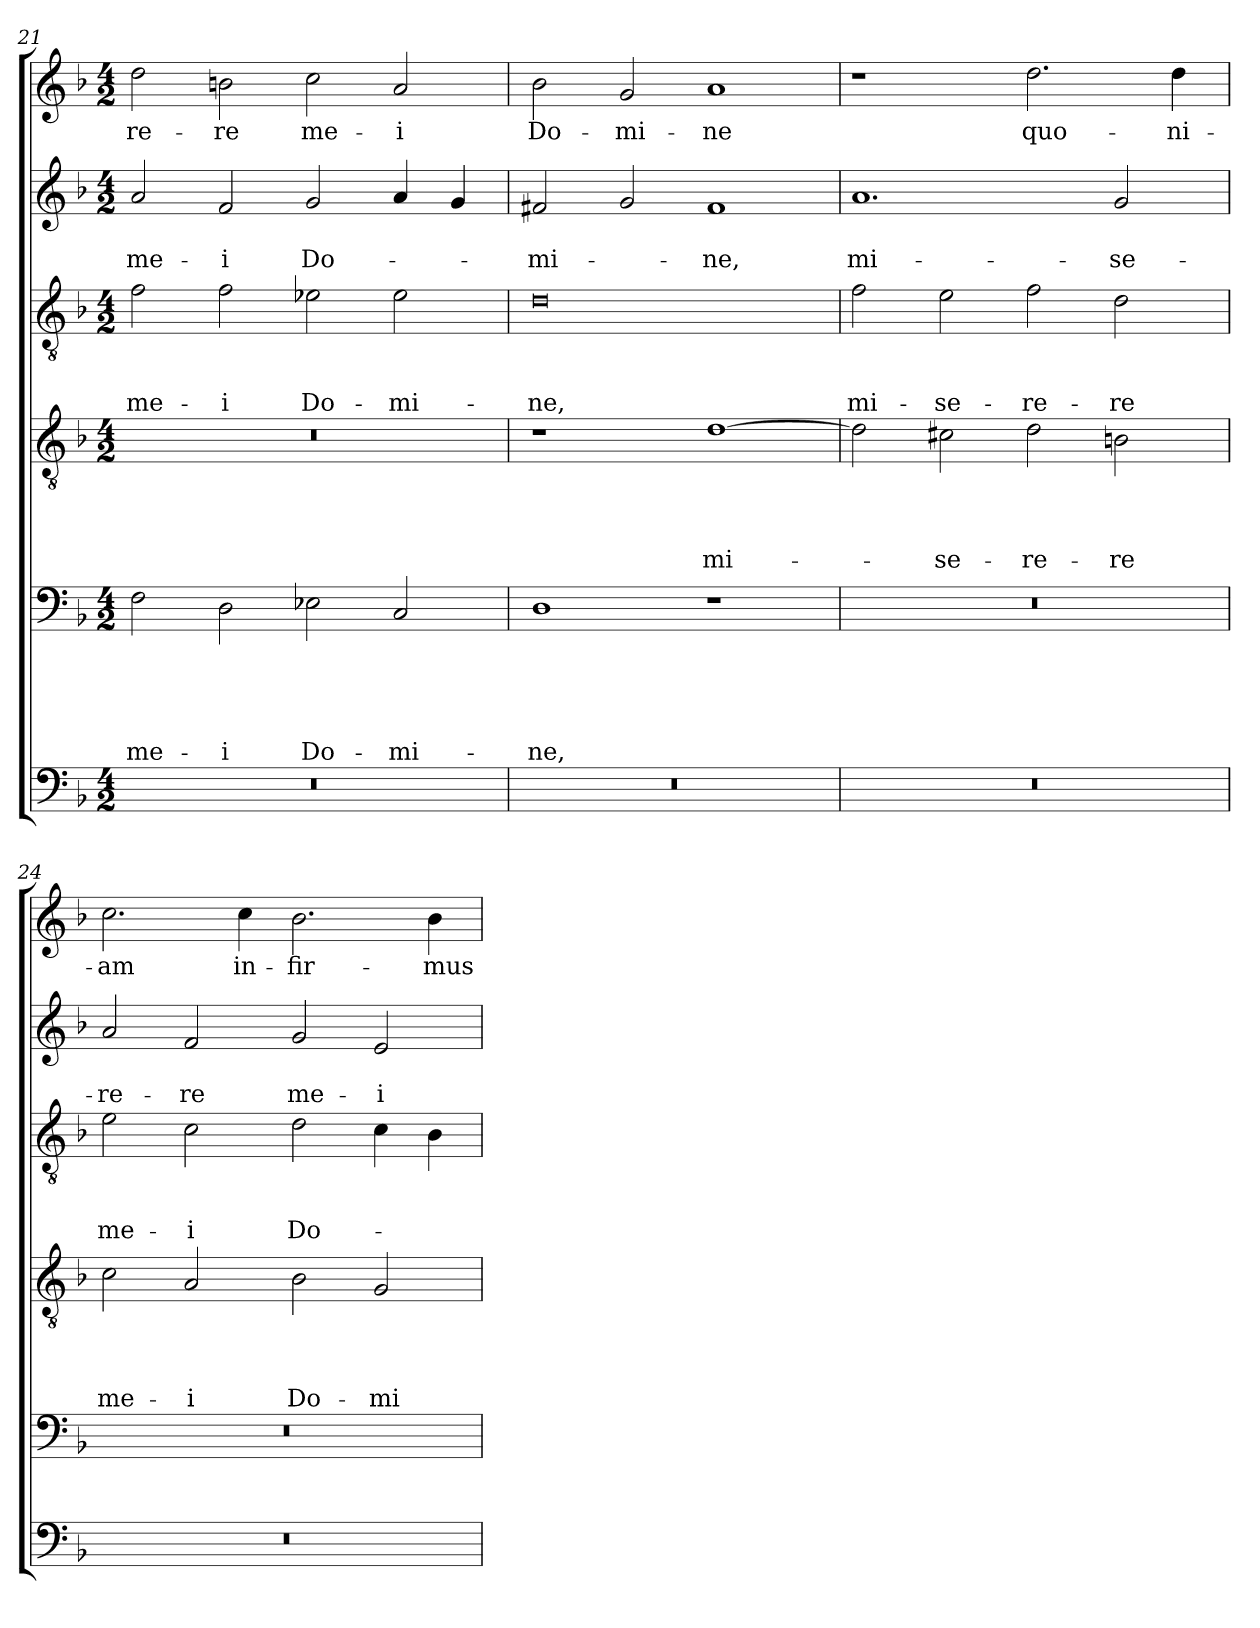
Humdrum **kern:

**kern	**kern	**text	**text	**text	**text	**text	**kern	**text	**text	**text	**text	**kern	**text	**text	**text	**kern	**text	**text	**kern	**text
*part6	*part5	*part5	*part5	*part5	*part5	*part5	*part4	*part4	*part4	*part4	*part4	*part3	*part3	*part3	*part3	*part2	*part2	*part2	*part1	*part1
*staff6	*staff5	*staff5	*staff5	*staff5	*staff5	*staff5	*staff4	*staff4	*staff4	*staff4	*staff4	*staff3	*staff3	*staff3	*staff3	*staff2	*staff2	*staff2	*staff1	*staff1
!!LO:LB:g=z
*clefF4	*clefF4	*	*	*	*	*	*clefGv2	*	*	*	*	*clefGv2	*	*	*	*clefG2	*	*	*clefG2	*
*ITrd8c14	*	*	*	*	*	*	*	*	*	*	*	*	*	*	*	*	*	*	*	*
*k[b-]	*k[b-]	*	*	*	*	*	*k[b-]	*	*	*	*	*k[b-]	*	*	*	*k[b-]	*	*	*k[b-]	*
*F:	*F:	*	*	*	*	*	*F:	*	*	*	*	*F:	*	*	*	*F:	*	*	*F:	*
*M4/2	*M4/2	*	*	*	*	*	*M4/2	*	*	*	*	*M4/2	*	*	*	*M4/2	*	*	*M4/2	*
=21	=21	=21	=21	=21	=21	=21	=21	=21	=21	=21	=21	=21	=21	=21	=21	=21	=21	=21	=21	=21
!	!	!	!	!	!	!LO:LY:b	!	!	!	!	!	!	!	!	!LO:LY:b	!	!	!LO:LY:b	!	!LO:LY:b
0r	2F\	.	.	.	.	me-	0r	.	.	.	.	2f\	.	.	me-	2a/	.	me-	2dd\	-re-
!	!	!	!	!	!	!LO:LY:b	!	!	!	!	!	!	!	!	!LO:LY:b	!	!	!LO:LY:b	!	!LO:LY:b
.	2D\	.	.	.	.	-i	.	.	.	.	.	2f\	.	.	-i	2f/	.	-i	2bn\	-re
!	!	!	!	!	!	!LO:LY:b	!	!	!	!	!	!	!	!	!LO:LY:b	!	!	!LO:LY:b	!	!LO:LY:b
.	2E-X\	.	.	.	.	Do-	.	.	.	.	.	2e-X\	.	.	Do-	2g/	.	Do-	2cc\	me-
!	!	!	!	!	!	!LO:LY:b	!	!	!	!	!	!	!	!	!LO:LY:b	!	!	!	!	!LO:LY:b
.	2C/	.	.	.	.	-mi-	.	.	.	.	.	2e-\	.	.	-mi-	4a/	.	.	2a/	-i
.	.	.	.	.	.	.	.	.	.	.	.	.	.	.	.	4g/	.	.	.	.
=22	=22	=22	=22	=22	=22	=22	=22	=22	=22	=22	=22	=22	=22	=22	=22	=22	=22	=22	=22	=22
!	!	!	!	!	!	!LO:LY:b	!	!	!	!	!	!	!	!	!LO:LY:b	!	!	!LO:LY:b	!	!LO:LY:b
0r	1D	.	.	.	.	-ne,	1r	.	.	.	.	0d	.	.	-ne,	2f#X/	.	-mi-	2b-\	Do-
!	!	!	!	!	!	!	!	!	!	!	!	!	!	!	!	!	!	!	!	!LO:LY:b
.	.	.	.	.	.	.	.	.	.	.	.	.	.	.	.	2g/	.	.	2g/	-mi-
!	!	!	!	!	!	!	!	!	!	!	!LO:LY:b	!	!	!	!	!	!	!LO:LY:b	!	!LO:LY:b
.	1r	.	.	.	.	.	[1d	.	.	.	mi-	.	.	.	.	1f#	.	-ne,	1a	-ne
=23	=23	=23	=23	=23	=23	=23	=23	=23	=23	=23	=23	=23	=23	=23	=23	=23	=23	=23	=23	=23
!	!	!	!	!	!	!	!	!	!	!	!	!	!	!	!LO:LY:b	!	!	!LO:LY:b	!	!
0r	0r	.	.	.	.	.	2d\]	.	.	.	.	2f\	.	.	mi-	1.a	.	mi-	1r	.
!	!	!	!	!	!	!	!	!	!	!	!LO:LY:b	!	!	!	!LO:LY:b	!	!	!	!	!
.	.	.	.	.	.	.	2c#X\	.	.	.	-se-	2e\	.	.	-se-	.	.	.	.	.
!	!	!	!	!	!	!	!	!	!	!	!LO:LY:b	!	!	!	!LO:LY:b	!	!	!	!	!LO:LY:b
.	.	.	.	.	.	.	2d\	.	.	.	-re-	2f\	.	.	-re-	.	.	.	2.dd\	quo-
!	!	!	!	!	!	!	!	!	!	!	!LO:LY:b	!	!	!	!LO:LY:b	!	!	!LO:LY:b	!	!
.	.	.	.	.	.	.	2Bn\	.	.	.	-re	2d\	.	.	-re	2g/	.	-se-	.	.
!	!	!	!	!	!	!	!	!	!	!	!	!	!	!	!	!	!	!	!	!LO:LY:b
.	.	.	.	.	.	.	.	.	.	.	.	.	.	.	.	.	.	.	4dd\	-ni-
=24	=24	=24	=24	=24	=24	=24	=24	=24	=24	=24	=24	=24	=24	=24	=24	=24	=24	=24	=24	=24
!	!	!	!	!	!	!	!	!	!	!	!LO:LY:b	!	!	!	!LO:LY:b	!	!	!LO:LY:b	!	!LO:LY:b
0r	0r	.	.	.	.	.	2c\	.	.	.	me-	2e\	.	.	me-	2a/	.	-re-	2.cc\	-am
!	!	!	!	!	!	!	!	!	!	!	!LO:LY:b	!	!	!	!LO:LY:b	!	!	!LO:LY:b	!	!
.	.	.	.	.	.	.	2A/	.	.	.	-i	2c\	.	.	-i	2f/	.	-re	.	.
!	!	!	!	!	!	!	!	!	!	!	!	!	!	!	!	!	!	!	!	!LO:LY:b
.	.	.	.	.	.	.	.	.	.	.	.	.	.	.	.	.	.	.	4cc\	in-
!	!	!	!	!	!	!	!	!	!	!	!LO:LY:b	!	!	!	!LO:LY:b	!	!	!LO:LY:b	!	!LO:LY:b
.	.	.	.	.	.	.	2B-\	.	.	.	Do-	2d\	.	.	Do-	2g/	.	me-	2.b-\	-fir-
!	!	!	!	!	!	!	!	!	!	!	!LO:LY:b	!	!	!	!	!	!	!LO:LY:b	!	!
.	.	.	.	.	.	.	2G/	.	.	.	-mi-	4c\	.	.	.	2e/	.	-i	.	.
!	!	!	!	!	!	!	!	!	!	!	!	!	!	!	!	!	!	!	!	!LO:LY:b
.	.	.	.	.	.	.	.	.	.	.	.	4B-\	.	.	.	.	.	.	4b-\	-mus
=	=	=	=	=	=	=	=	=	=	=	=	=	=	=	=	=	=	=	=	=
*-	*-	*-	*-	*-	*-	*-	*-	*-	*-	*-	*-	*-	*-	*-	*-	*-	*-	*-	*-	*-
